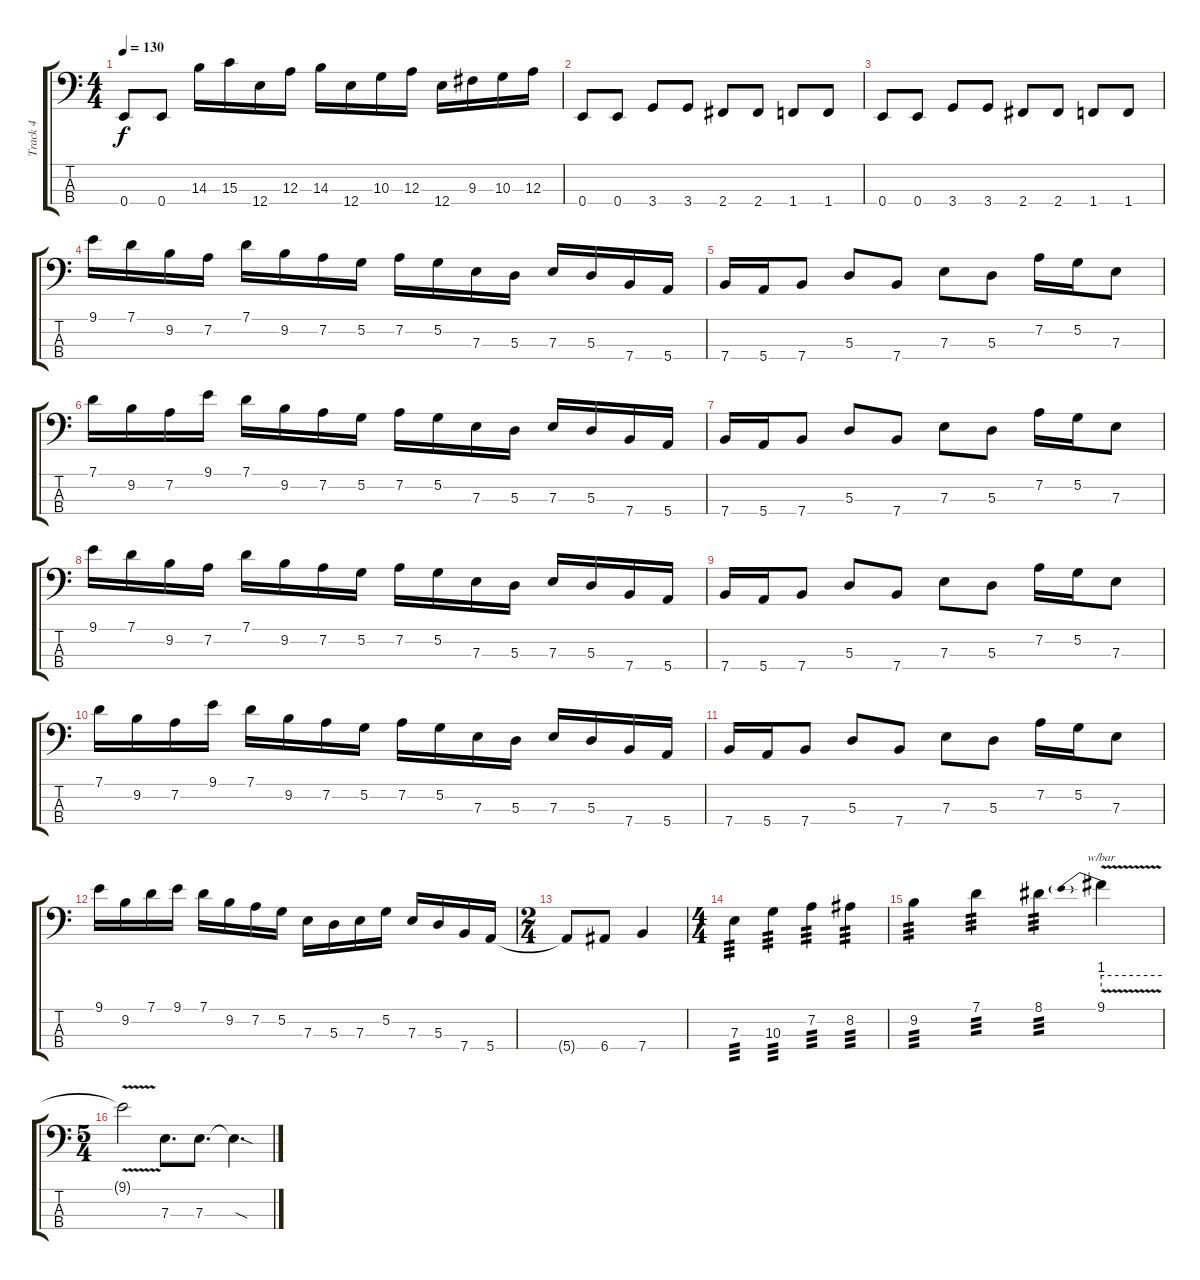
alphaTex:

\track ("Track 4" "Track 4") {instrument electricbassfinger}
\staff {score tabs}
\tuning (G2 D2 A1 E1) {hide}
\ts (4 4)
\tempo 130
\clef f4
\ks c
0.4.8{dy f} 0.4.8 14.3.16 15.3.16 12.4.16 12.3.16 14.3.16 12.4.16 10.3.16 12.3.16 12.4.16 9.3.16 10.3.16 12.3.16 |
0.4.8 0.4.8 3.4.8 3.4.8 2.4.8 2.4.8 1.4.8 1.4.8 |
0.4.8 0.4.8 3.4.8 3.4.8 2.4.8 2.4.8 1.4.8 1.4.8 |
9.1.16 7.1.16 9.2.16 7.2.16 7.1.16 9.2.16 7.2.16 5.2.16 7.2.16 5.2.16 7.3.16 5.3.16 7.3.16 5.3.16 7.4.16 5.4.16 |
7.4.16 5.4.16 7.4.8 5.3.8 7.4.8 7.3.8 5.3.8 7.2.16 5.2.16 7.3.8 |
7.1.16 9.2.16 7.2.16 9.1.16 7.1.16 9.2.16 7.2.16 5.2.16 7.2.16 5.2.16 7.3.16 5.3.16 7.3.16 5.3.16 7.4.16 5.4.16 |
7.4.16 5.4.16 7.4.8 5.3.8 7.4.8 7.3.8 5.3.8 7.2.16 5.2.16 7.3.8 |
9.1.16 7.1.16 9.2.16 7.2.16 7.1.16 9.2.16 7.2.16 5.2.16 7.2.16 5.2.16 7.3.16 5.3.16 7.3.16 5.3.16 7.4.16 5.4.16 |
7.4.16 5.4.16 7.4.8 5.3.8 7.4.8 7.3.8 5.3.8 7.2.16 5.2.16 7.3.8 |
7.1.16 9.2.16 7.2.16 9.1.16 7.1.16 9.2.16 7.2.16 5.2.16 7.2.16 5.2.16 7.3.16 5.3.16 7.3.16 5.3.16 7.4.16 5.4.16 |
7.4.16 5.4.16 7.4.8 5.3.8 7.4.8 7.3.8 5.3.8 7.2.16 5.2.16 7.3.8 |
9.1.16 9.2.16 7.1.16 9.1.16 7.1.16 9.2.16 7.2.16 5.2.16 7.3.16 5.3.16 7.3.16 5.2.16 7.3.16 5.3.16 7.4.16 5.4.16 |
\ts (2 4)
5.4{t}.8 6.4.8 7.4.4 |
\ts (4 4)
7.3.4{tp 3} 10.3.4{tp 3} 7.2.4{tp 3} 8.2.4{tp 3} |
9.2.4{tp 3} 7.1.4{tp 3} 8.1.4{tp 3} 9.1{v}.4{tbe (predive default 0 4 60 4)} |
\ts (5 4)
9.1{t}.2 7.3.8{d} 7.3.8{d} 7.3{sod t}.4{d}
